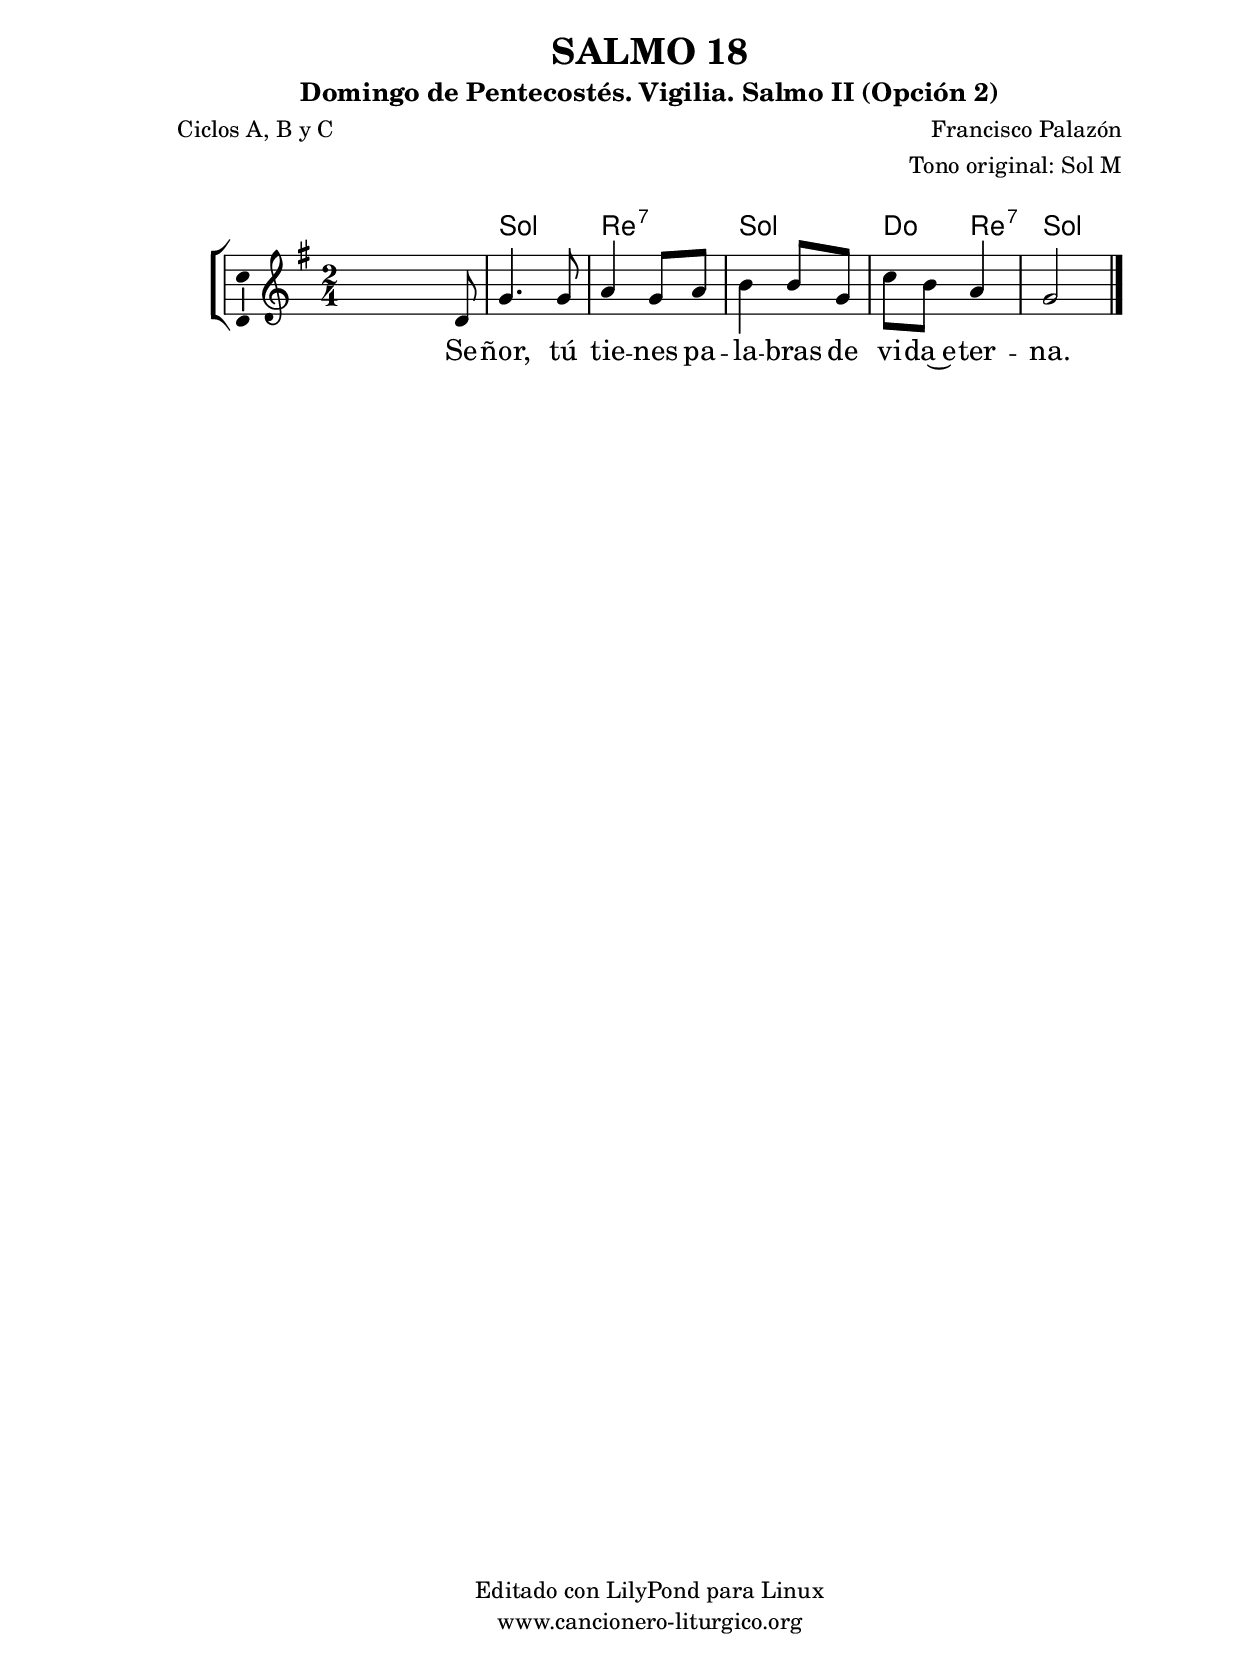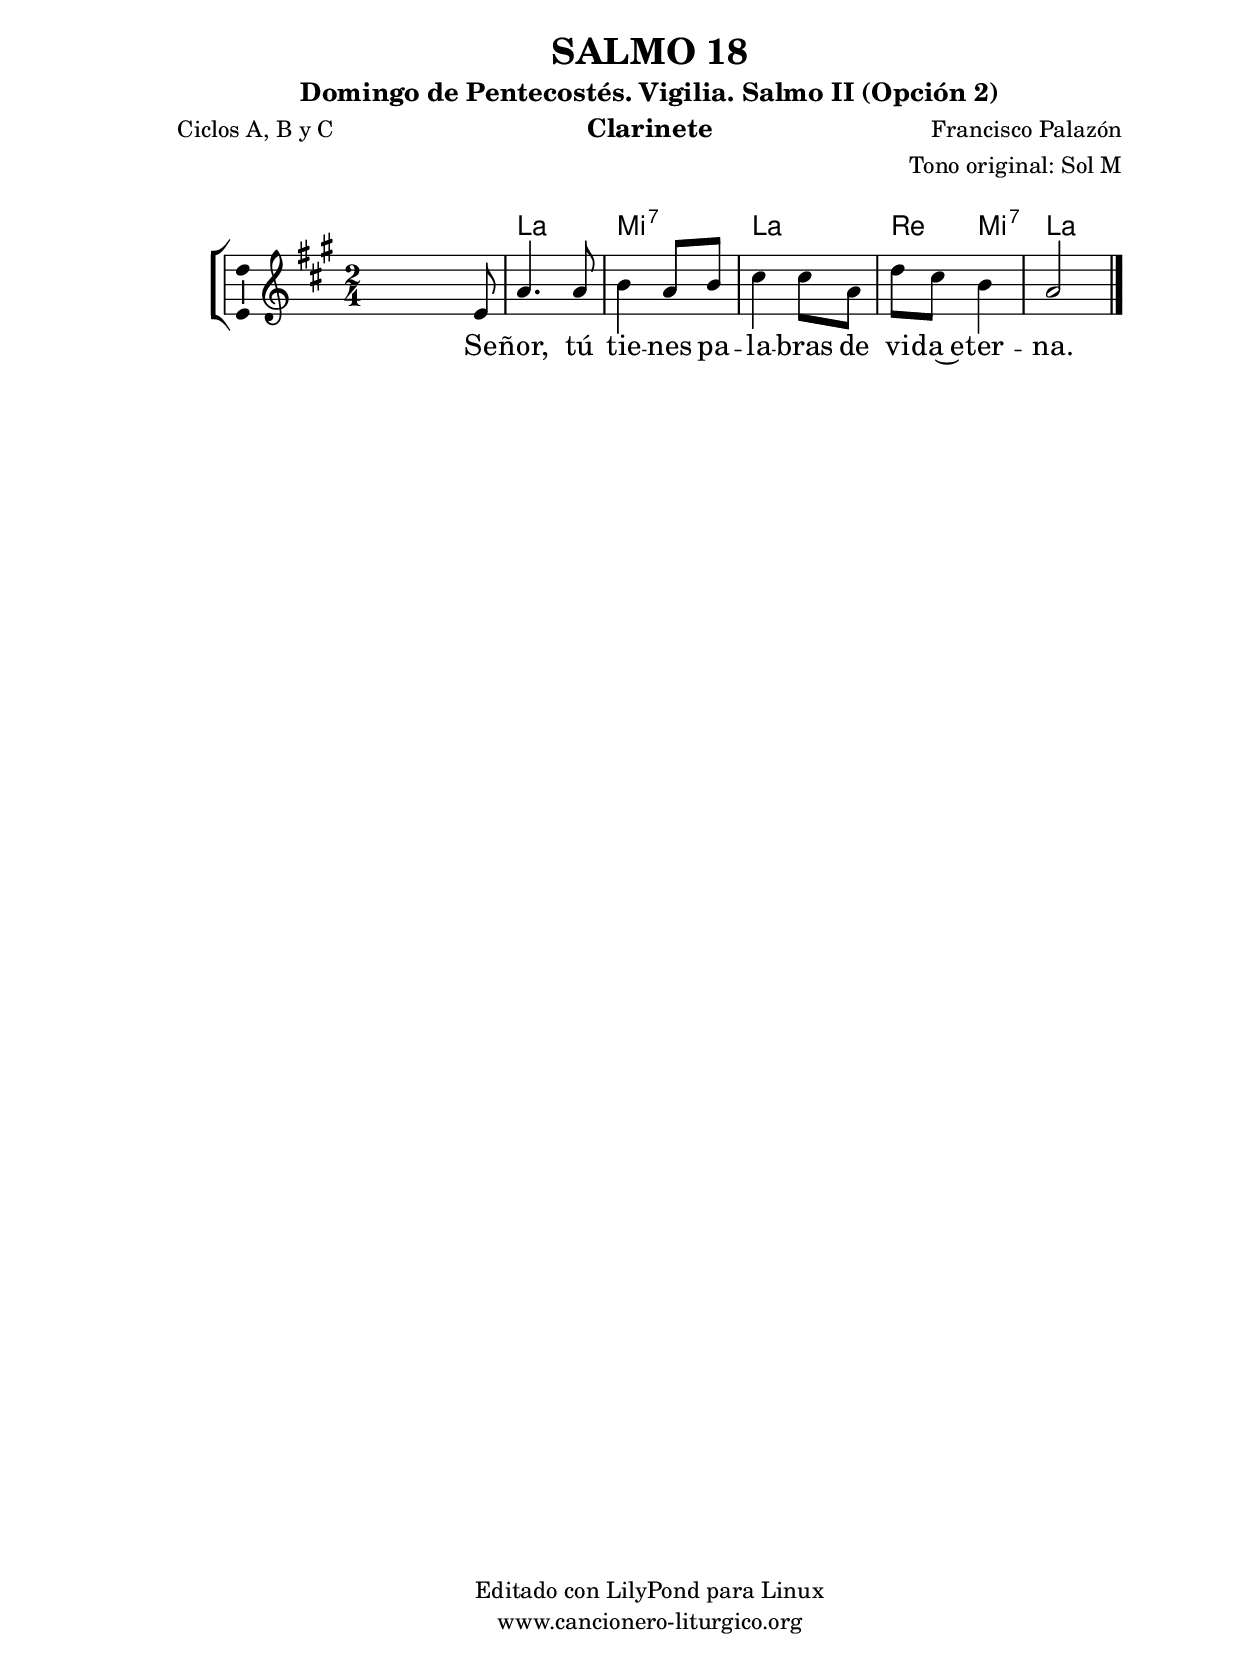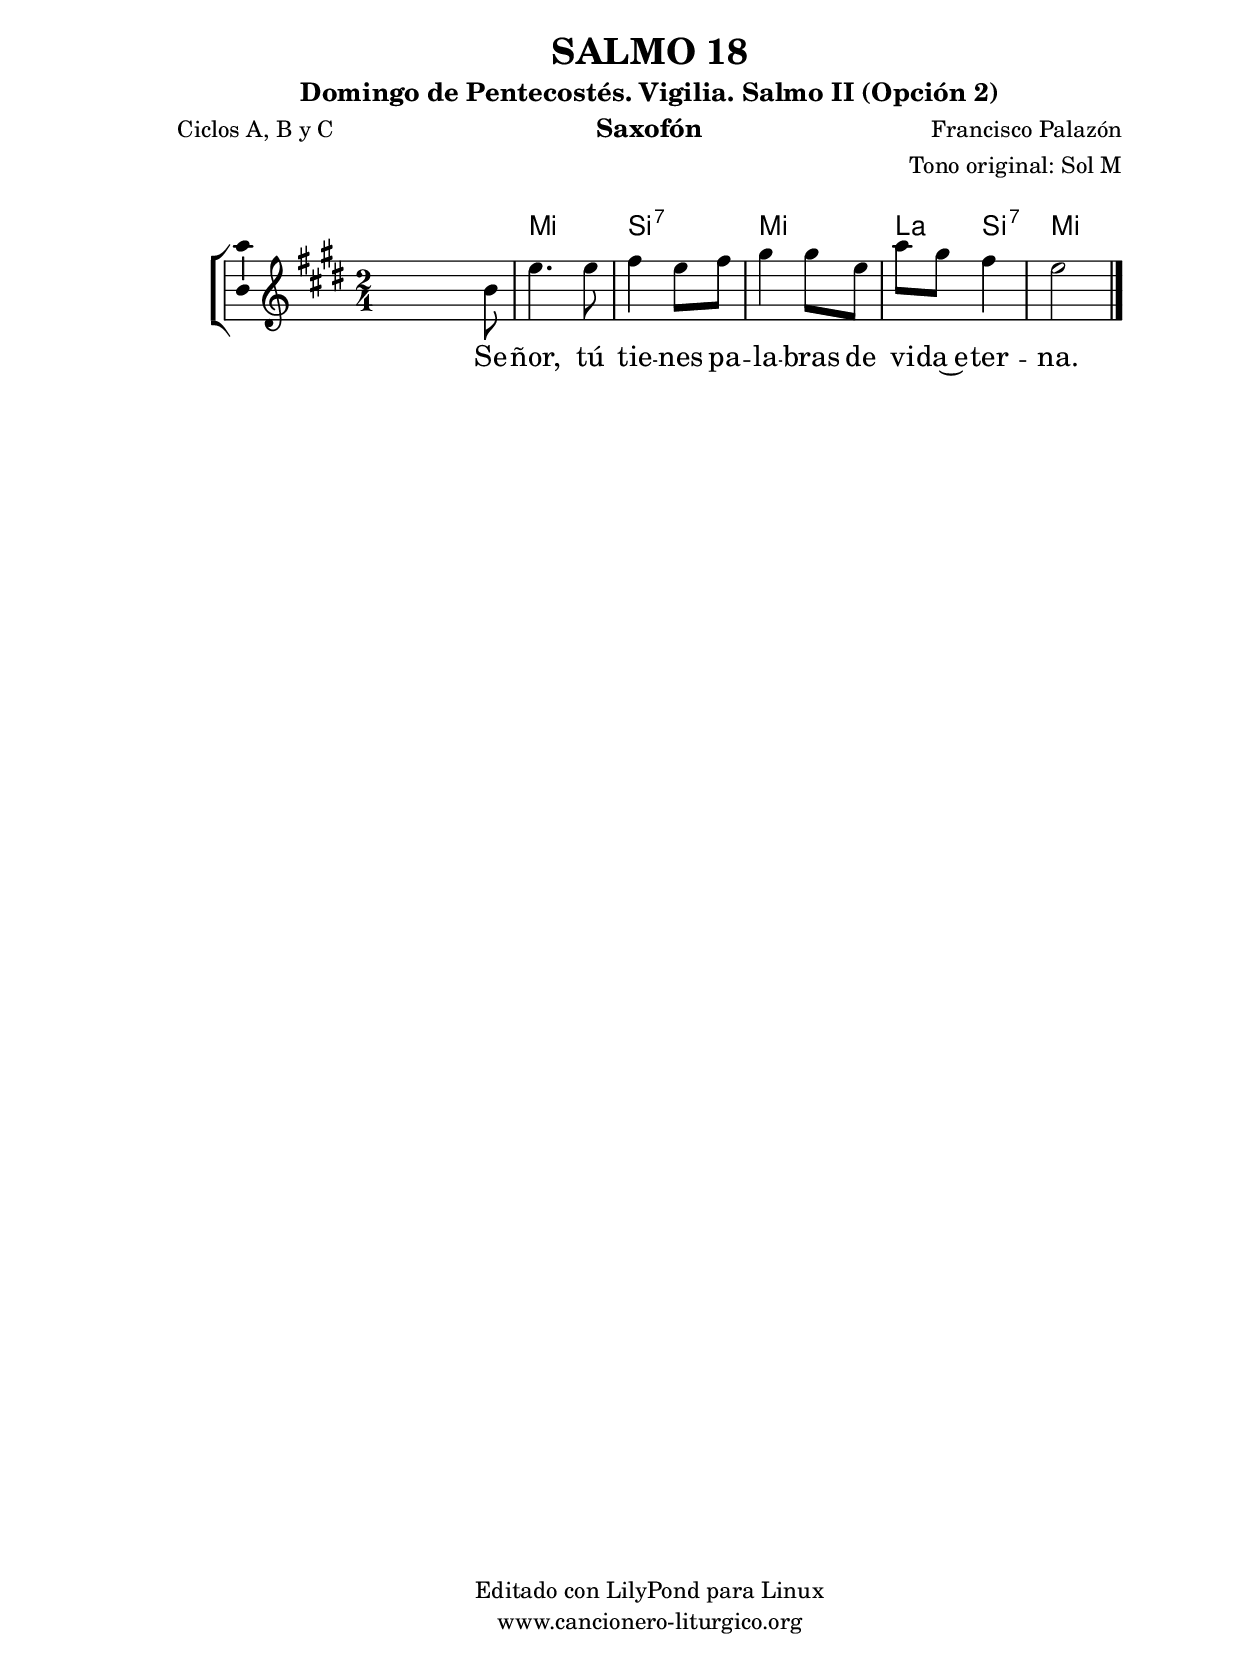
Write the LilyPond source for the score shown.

%
%para convertir .midi en .wav:
%timidity filename.midi -Ow -o finename.wav
%
%
%Para convertir de .wav a .mp3:
%lame -h -m j filename.wav
%
%
%para escuchar el midi:
%timidity nombrefichero.midi
%


%versión de lilypond para la que se ha escrito esta partitura:
\version "2.16.0"

	%Tamaño papel
	#(set-default-paper-size "a4")
	%Tamaño partitura
	#(set-global-staff-size 20)
	%No responde al pulsar sobre una nota
	#(ly:set-option 'point-and-click #f)

%parámetros del encabezamiento:
\header {
	title = "SALMO 18"
	subtitle = "Domingo de Pentecostés. Vigilia. Salmo II (Opción 2)"
	composer = "Francisco Palazón"
	poet = "Ciclos A, B y C"
	meter = ""
	arranger = "Tono original: Sol M"
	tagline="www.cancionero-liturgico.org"
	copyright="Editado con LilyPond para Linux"
	tiempo = "Pentecostés"
	usos = "Salmo"
	letra = "Señor, tú tienes palabras de vida eterna."
	}

%parámetros asociados al papel:
\paper  {
	oddHeaderMarkup = \markup {\fill-line { \on-the-fly #not-first-page \fromproperty #'header:title \on-the-fly #not-first-page \fromproperty #'header:composer }}
	evenHeaderMarkup = \markup {\fill-line { \fromproperty #'header:composer \fromproperty #'header:title }}
	#(set-paper-size "a4")
	print-page-number = ##f
	first-page-number = 1
	print-first-page-number = ##f
%	head-separation = 3.0 \cm
	top-margin = 2.0 \cm
	bottom-margin = 0.5\cm
%%%	bottom-margin = -1.0\cm
	left-margin = 3.0 \cm
	line-width = 16.0 \cm 
	indent = 8\mm
	interscoreline = 2.\mm
	between-system-space = 15\mm
%	para que las partituras no llenen la hoja:
	ragged-bottom = ##t
%	idem para la última hoja:
	ragged-last-bottom = ##f
%	para que las partituras llenen el ancho del papel:
	ragged-last = ##f
	after-title-space = 2.5 \cm
%page-count=1
%system-count=8

	%Flexible Vertical Spacing
%	markup-markup-spacing =
%	#'((basic-distance . 15) (minimum-distance . 15) (padding . 3))
	markup-system-spacing =
	#'((basic-distance . 15) (minimum-distance . 15) (padding . 3))
	system-system-spacing =
	#'((basic-distance . 15) (minimum-distance . 15) (padding . 3))
	score-system-spacing =
	#'((basic-distance . 15) (minimum-distance . 15) (padding . 5))
%	top-system-spacing = % header
%	#'((basic-distance . 8) (minimum-distance . 0) (padding . 3))
%	top-markup-spacing =
%	#'((basic-distance . 20) (minimum-distance . 20) (padding . 3))
	last-bottom-spacing = % footer
	#'((basic-distance . 5) (minimum-distance . 5) (padding . 3))
%	score-markup-spacing =
%	#'((basic-distance . 16) (minimum-distance . 13) (padding . 3))

	}


%parámetros que afectan a toda la partitura:
global =  {
	%clave de sol (G):
	\clef G
	%armadura:
%	\transpose c a
	\key g \major
	\tempo 4=80
	\set Score.tempoHideNote = ##t
	}


acordes = {
	\italianChords
	\chordmode {
%	\transpose c a
{

s2
g2 d:7 g c4 d:7 g2

	}
	}
}

melodia = 
%\transpose c a
{
	\relative c'{
	\time 2/4

s4 s8 d8
g4. g8
a4 g8 a
b4 b8 g
c8 b a4
g2

	\bar "|."
	}
	}


texto = \lyricmode {
Se -- ñor, tú tie -- nes pa -- la -- bras de vi -- da~e -- ter -- na.
	}


acordesStaff = \context ChordNames = acordesStaff <<
	\set chordChanges = ##t
	\acordes
	>>


vozStaff = \context Voice = vozStaff
\with {\consists "Ambitus_engraver"}
<<
%	\set Staff.instrumentName = ""
%	\set Staff.shortInstrumentName = ""
%	\set Staff.midiInstrument = #"clarinet"
%	\set Staff.midiInstrument = #"cello"
%	\set Staff.midiInstrument = #"flute"
	\set Staff.midiInstrument = #"electric guitar (jazz)"
%	\set Staff.midiInstrument = #"english horn"
%	\set Staff.midiInstrument = #"violin"
%	\set Staff.midiInstrument = #"glockenspiel"
	\set Staff.midiMinimumVolume = #0.7
	\set Staff.midiMaximumVolume = #0.9
	\global
	\melodia
	>>


textoStaff = \context Lyrics = textoStaff <<
	\lyricsto vozStaff \texto
	>>

\book {
	\score {
		\context ChoirStaff {
			\override StaffGroup.SystemStartBracket #'collapse-height = #1
			\override Score.SystemStartBar #'collapse-height = #1
			<<
			\acordesStaff
			\vozStaff
			\textoStaff
			>>
			}
		\layout {
	    		\context {
				\Lyrics
				\override LyricText #'font-size = #2
				}
	   		 \context {
				\Score
				%fontSize = #3
				\override StaffSymbol #'staff-space = #(magstep +3)
				%\override Beam #'thickness = #0.55
				%\override SpacingSpanner #'spacing-increment = #1.0
				%\override Slur #'height-limit = #1.5
				}
			}
		}
	\score {
		\unfoldRepeats
		\context ChoirStaff {
			<<
			\acordesStaff
			\vozStaff
			>>
			}
		\midi {
	  		\context {
	  			\Score
				tempoWholesPerMinute = #(ly:make-moment 70 4)
				}
			}
		}
	}

%Partitura para clarinete
#(define output-suffix "C")
\book {
	\header{
		instrument = "Clarinete"
		}
	\score {
		\context ChoirStaff {
			\override StaffGroup.SystemStartBracket #'collapse-height = #1
			\override Score.SystemStartBar #'collapse-height = #1
\transpose c d
			<<
			\acordesStaff
			\vozStaff
			\textoStaff
			>>
			}
		\layout {
	    		\context {
				\Lyrics
				\override LyricText #'font-size = #2
				}
	   		 \context {
				\Score
				%fontSize = #3
				\override StaffSymbol #'staff-space = #(magstep +3)
				%\override Beam #'thickness = #0.55
				%\override SpacingSpanner #'spacing-increment = #1.0
				%\override Slur #'height-limit = #1.5
				}
			}
		}
	}

%Partitura para saxofón
#(define output-suffix "S")
\book {
	\header{
		instrument = "Saxofón"
		}
	\score {
		\context ChoirStaff {
			\override StaffGroup.SystemStartBracket #'collapse-height = #1
			\override Score.SystemStartBar #'collapse-height = #1
\transpose c a
			<<
			\acordesStaff
			\vozStaff
			\textoStaff
			>>
			}
		\layout {
	    		\context {
				\Lyrics
				\override LyricText #'font-size = #2
				}
	   		 \context {
				\Score
				%fontSize = #3
				\override StaffSymbol #'staff-space = #(magstep +3)
				%\override Beam #'thickness = #0.55
				%\override SpacingSpanner #'spacing-increment = #1.0
				%\override Slur #'height-limit = #1.5
				}
			}
		}
	}

